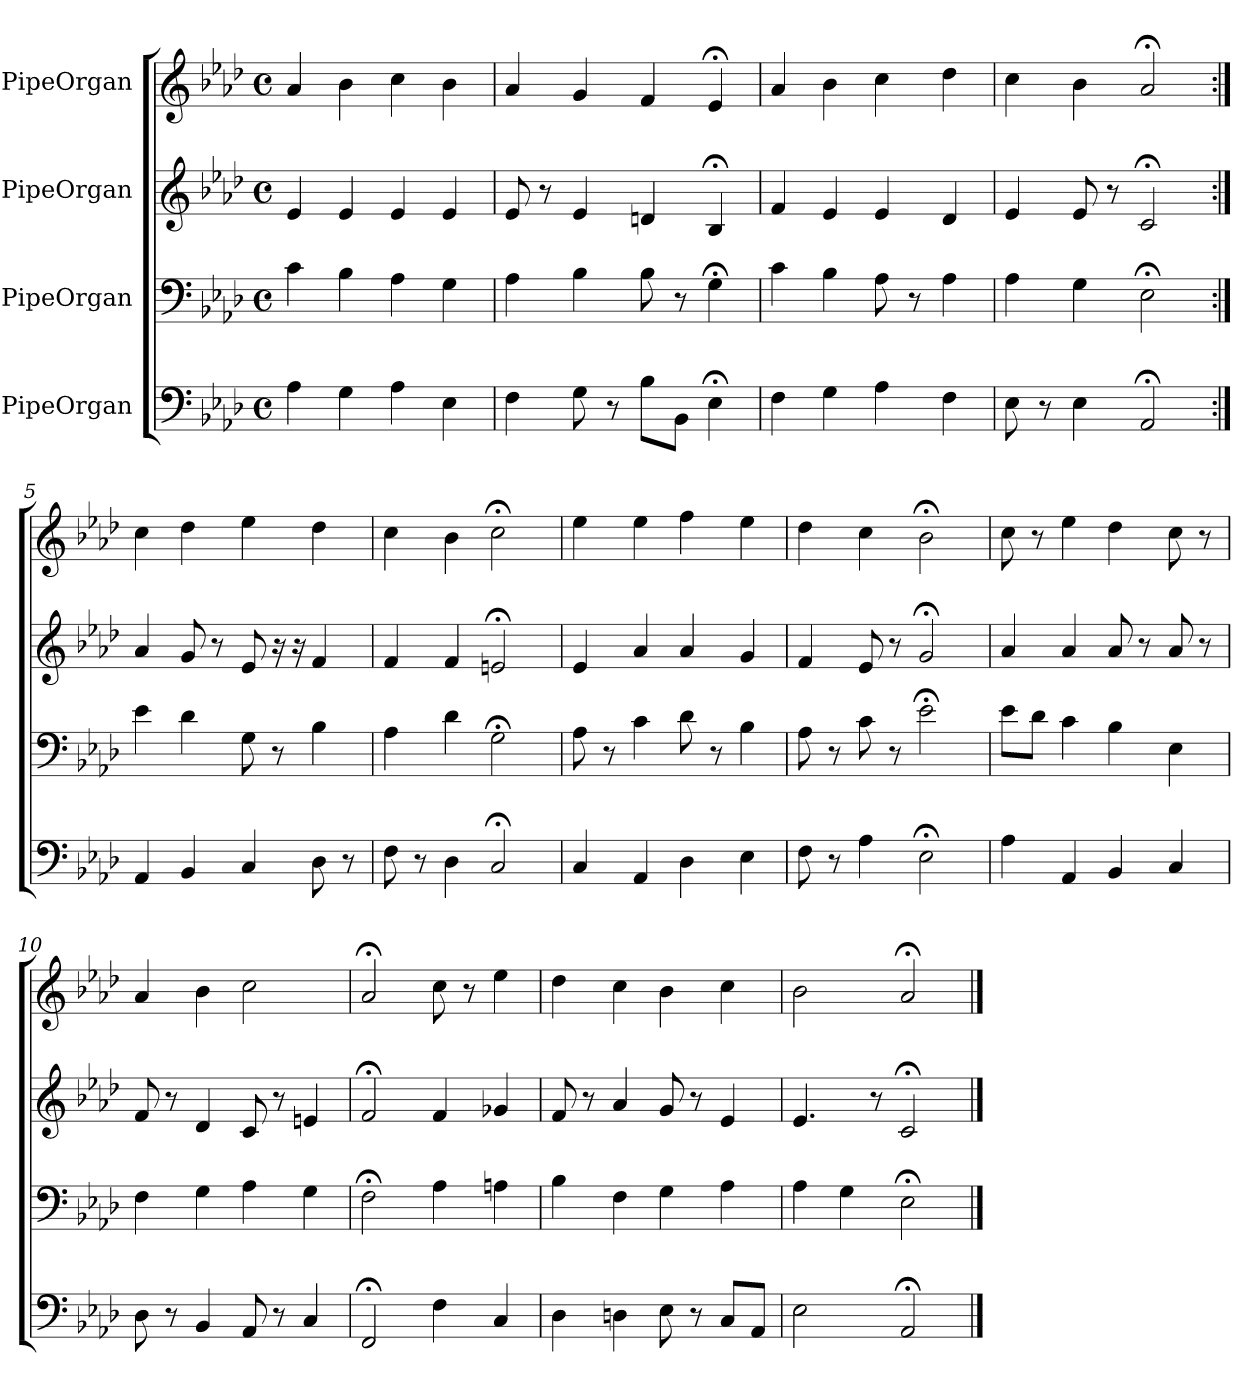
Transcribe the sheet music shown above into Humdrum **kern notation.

**kern	**kern	**kern	**kern
*part4	*part3	*part2	*part1
*staff4	*staff3	*staff2	*staff1
*I"PipeOrgan	*I"PipeOrgan	*I"PipeOrgan	*I"PipeOrgan
*clefF4	*clefF4	*clefG2	*clefG2
*k[b-e-a-d-]	*k[b-e-a-d-]	*k[b-e-a-d-]	*k[b-e-a-d-]
*A-:	*A-:	*A-:	*A-:
*M4/4	*M4/4	*M4/4	*M4/4
*met(c)	*met(c)	*met(c)	*met(c)
*MM60	*MM60	*MM60	*MM60
=	=	=	=
4A-	4c	4e-	4a-
4G	4B-	4e-	4b-
4A-	4A-	4e-	4cc
4E-	4G	4e-	4b-
=2	=2	=2	=2
4F	4A-	8e-	4a-
.	.	8r	.
8G	4B-	4e-	4g
8r	.	.	.
8B-\L	8B-	4dn	4f
8BB-\J	8r	.	.
4E-;<	4G;<	4B-;<	4e-;<
=3	=3	=3	=3
4F	4c	4f	4a-
4G	4B-	4e-	4b-
4A-	8A-	4e-	4cc
.	8r	.	.
4F	4A-	4d-	4dd-
=4	=4	=4	=4
8E-	4A-	4e-	4cc
8r	.	.	.
4E-	4G	8e-	4b-
.	.	8r	.
2AA-;<	2E-;<	2c;<	2a-;<
=5:|!	=5:|!	=5:|!	=5:|!
4AA-	4e-	4a-	4cc
4BB-	4d-	8g	4dd-
.	.	8r	.
4C	8G	8e-	4ee-
.	8r	16r	.
.	.	16r	.
8D-	4B-	4f	4dd-
8r	.	.	.
=6	=6	=6	=6
8F	4A-	4f	4cc
8r	.	.	.
4D-	4d-	4f	4b-
2C;<	2G;<	2en;<	2cc;<
=7	=7	=7	=7
4C	8A-	4e-	4ee-
.	8r	.	.
4AA-	4c	4a-	4ee-
4D-	8d-	4a-	4ff
.	8r	.	.
4E-	4B-	4g	4ee-
=8	=8	=8	=8
8F	8A-	4f	4dd-
8r	8r	.	.
4A-	8c	8e-	4cc
.	8r	8r	.
2E-;<	2e-;<	2g;<	2b-;<
=9	=9	=9	=9
4A-	8e-\L	4a-	8cc
.	8d-\J	.	8r
4AA-	4c	4a-	4ee-
4BB-	4B-	8a-	4dd-
.	.	8r	.
4C	4E-	8a-	8cc
.	.	8r	8r
=10	=10	=10	=10
8D-	4F	8f	4a-
8r	.	8r	.
4BB-	4G	4d-	4b-
8AA-	4A-	8c	2cc
8r	.	8r	.
4C	4G	4en	.
=11	=11	=11	=11
2FF;<	2F;<	2f;<	2a-;<
4F	4A-	4f	8cc
.	.	.	8r
4C	4An	4g-X	4ee-
=12	=12	=12	=12
4D-	4B-	8f	4dd-
.	.	8r	.
4Dn	4F	4a-	4cc
8E-	4G	8g	4b-
8r	.	8r	.
8C/L	4A-	4e-	4cc
8AA-/J	.	.	.
=13	=13	=13	=13
2E-	4A-	4.e-	2b-
.	4G	.	.
.	.	8r	.
2AA-;<	2E-;<	2c;<	2a-;<
==	==	==	==
*-	*-	*-	*-
